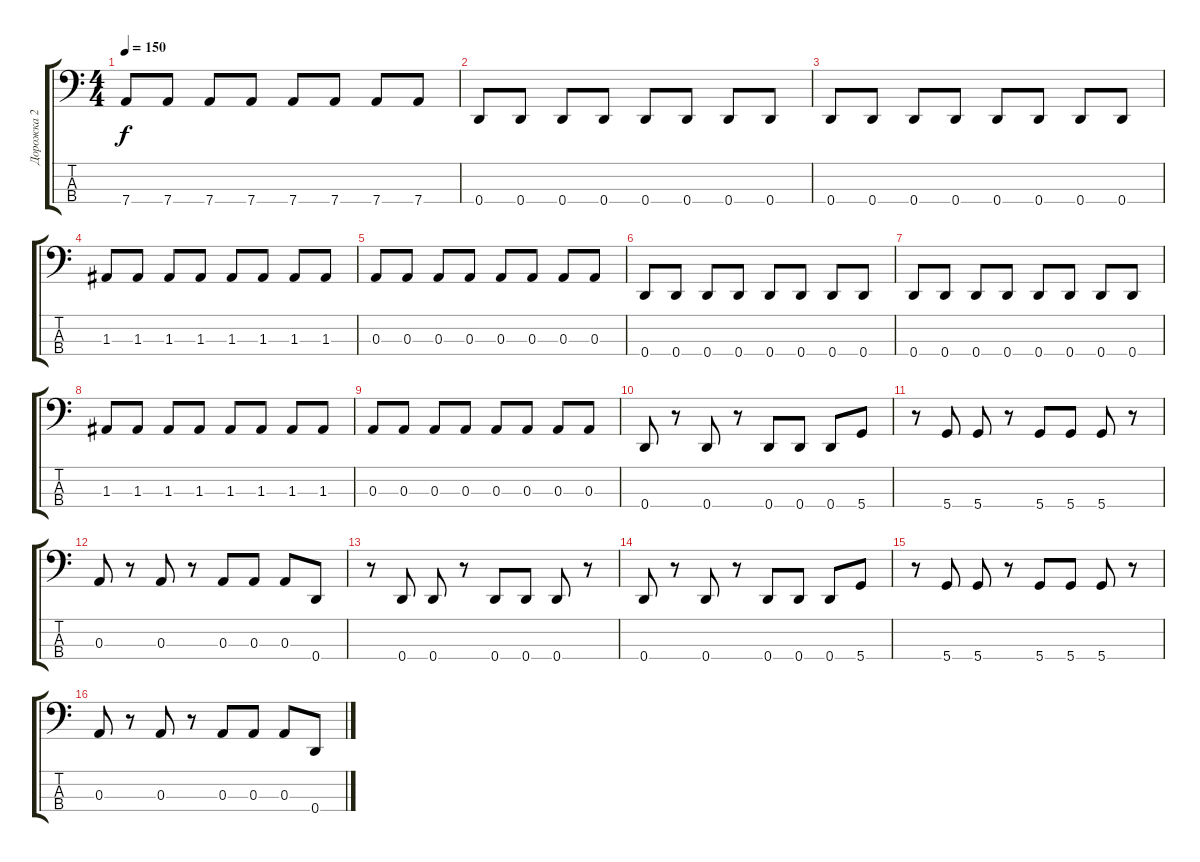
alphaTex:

\track ("Дорожка 2" "Дорожка 2") {instrument electricbassfinger}
\staff {score tabs}
\tuning (G2 D2 A1 D1) {hide}
\ts (4 4)
\tempo 150
\clef f4
\ks c
7.4.8{dy f} 7.4.8 7.4.8 7.4.8 7.4.8 7.4.8 7.4.8 7.4.8 |
0.4.8 0.4.8 0.4.8 0.4.8 0.4.8 0.4.8 0.4.8 0.4.8 |
0.4.8 0.4.8 0.4.8 0.4.8 0.4.8 0.4.8 0.4.8 0.4.8 |
1.3.8 1.3.8 1.3.8 1.3.8 1.3.8 1.3.8 1.3.8 1.3.8 |
0.3.8 0.3.8 0.3.8 0.3.8 0.3.8 0.3.8 0.3.8 0.3.8 |
0.4.8 0.4.8 0.4.8 0.4.8 0.4.8 0.4.8 0.4.8 0.4.8 |
0.4.8 0.4.8 0.4.8 0.4.8 0.4.8 0.4.8 0.4.8 0.4.8 |
1.3.8 1.3.8 1.3.8 1.3.8 1.3.8 1.3.8 1.3.8 1.3.8 |
0.3.8 0.3.8 0.3.8 0.3.8 0.3.8 0.3.8 0.3.8 0.3.8 |
0.4.8 r.8 0.4.8 r.8 0.4.8 0.4.8 0.4.8 5.4.8 |
r.8 5.4.8 5.4.8 r.8 5.4.8 5.4.8 5.4.8 r.8 |
0.3.8 r.8 0.3.8 r.8 0.3.8 0.3.8 0.3.8 0.4.8 |
r.8 0.4.8 0.4.8 r.8 0.4.8 0.4.8 0.4.8 r.8 |
0.4.8 r.8 0.4.8 r.8 0.4.8 0.4.8 0.4.8 5.4.8 |
r.8 5.4.8 5.4.8 r.8 5.4.8 5.4.8 5.4.8 r.8 |
0.3.8 r.8 0.3.8 r.8 0.3.8 0.3.8 0.3.8 0.4.8
